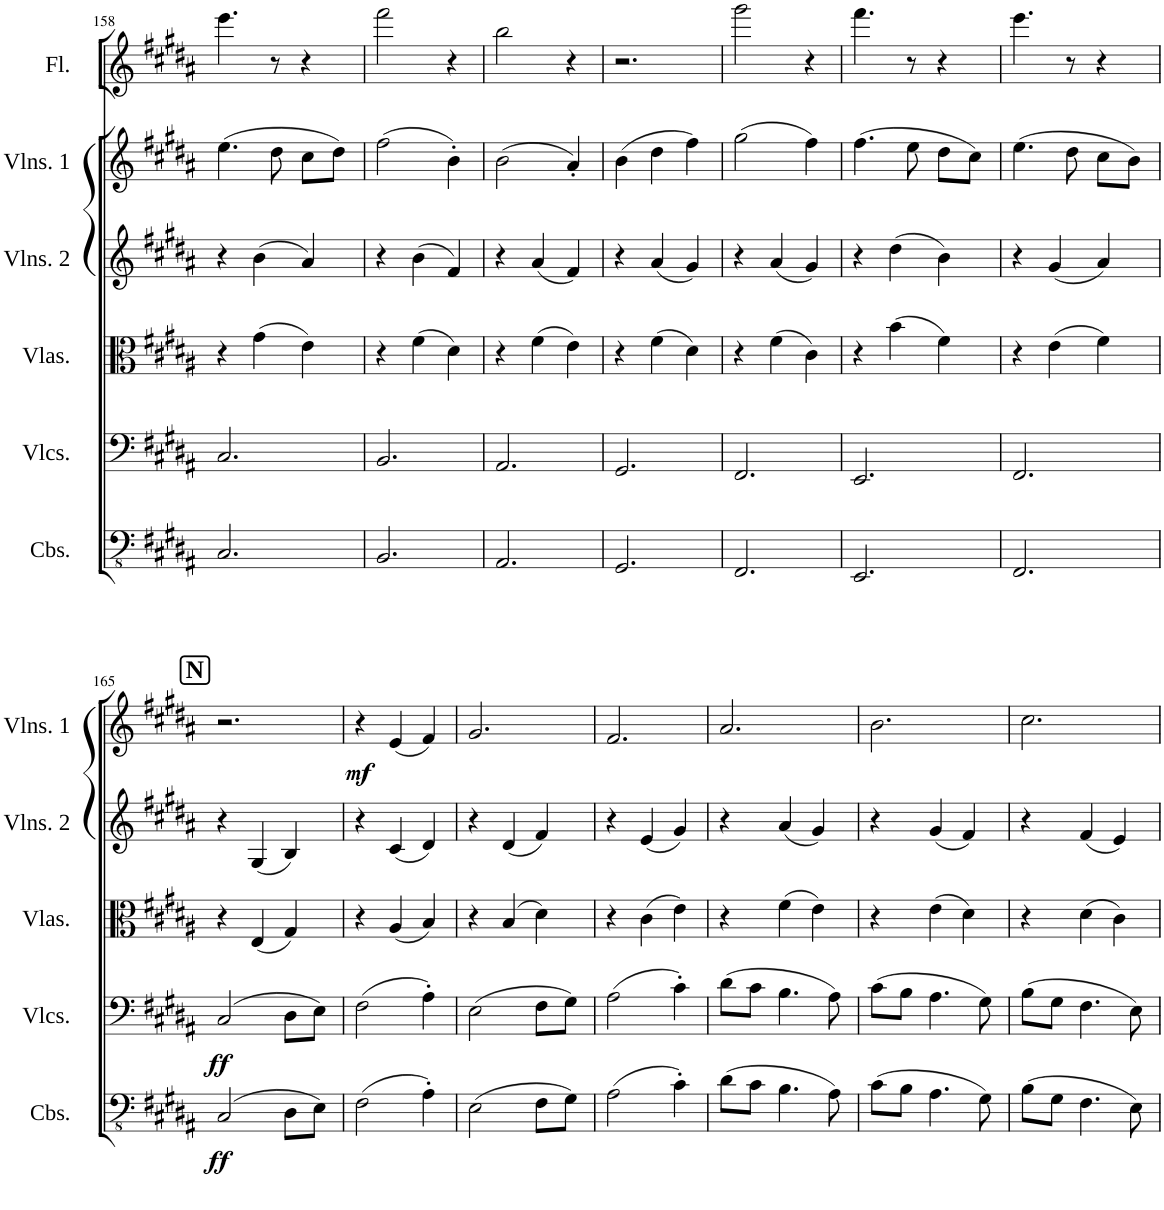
**kern	**dynam	**kern	**dynam	**kern	**kern	**kern	**dynam	**kern
*part6	*part6	*part5	*part5	*part4	*part3	*part2	*part2	*part1
*staff6	*staff6	*staff5	*staff5	*staff4	*staff3	*staff2	*staff2	*staff1
*I"Contrabasses	*	*I"Violoncellos	*	*I"Violas	*I"Violins 2	*I"Violins 1	*	*I"Flute
*I'Cbs.	*	*I'Vlcs.	*	*I'Vlas.	*I'Vlns. 2	*I'Vlns. 1	*	*I'Fl.
!!LO:PB:g=z
*clefFv4	*	*clefF4	*	*clefC3	*clefG2	*clefG2	*	*clefG2
*k[f#c#g#d#a#]	*	*k[f#c#g#d#a#]	*	*k[f#c#g#d#a#]	*k[f#c#g#d#a#]	*k[f#c#g#d#a#]	*	*k[f#c#g#d#a#]
*M3/4	*	*M3/4	*	*M3/4	*M3/4	*M3/4	*	*M3/4
=158	=158	=158	=158	=158	=158	=158	=158	=158
2.CC#/	.	2.C#/	.	4r	4r	(4.ee\	.	4.eee\
.	.	.	.	(4g#\	(4b\	.	.	.
.	.	.	.	.	.	8dd#\	.	8r
.	.	.	.	4e\)	4a#/)	8cc#\L	.	4r
.	.	.	.	.	.	8dd#\J)	.	.
=159	=159	=159	=159	=159	=159	=159	=159	=159
2.BBB/	.	2.BB/	.	4r	4r	(2ff#\	.	2fff#\
.	.	.	.	(4f#\	(4b\	.	.	.
.	.	.	.	4d#\)	4f#/)	4b'\)	.	4r
=160	=160	=160	=160	=160	=160	=160	=160	=160
2.AAA#/	.	2.AA#/	.	4r	4r	(2b\	.	2bb\
.	.	.	.	(4f#\	(4a#/	.	.	.
.	.	.	.	4e\)	4f#/)	4a#'/)	.	4r
=161	=161	=161	=161	=161	=161	=161	=161	=161
2.GGG#/	.	2.GG#/	.	4r	4r	(4b\	.	2.r
.	.	.	.	(4f#\	(4a#/	4dd#\	.	.
.	.	.	.	4d#\)	4g#/)	4ff#\)	.	.
=162	=162	=162	=162	=162	=162	=162	=162	=162
2.FFF#/	.	2.FF#/	.	4r	4r	(2gg#\	.	2ggg#\
.	.	.	.	(4f#\	(4a#/	.	.	.
.	.	.	.	4c#\)	4g#/)	4ff#\)	.	4r
=163	=163	=163	=163	=163	=163	=163	=163	=163
2.EEE/	.	2.EE/	.	4r	4r	(4.ff#\	.	4.fff#\
.	.	.	.	(4b\	(4dd#\	.	.	.
.	.	.	.	.	.	8ee\	.	8r
.	.	.	.	4f#\)	4b\)	8dd#\L	.	4r
.	.	.	.	.	.	8cc#\J)	.	.
=164	=164	=164	=164	=164	=164	=164	=164	=164
2.FFF#/	.	2.FF#/	.	4r	4r	(4.ee\	.	4.eee\
.	.	.	.	(4e\	(4g#/	.	.	.
.	.	.	.	.	.	8dd#\	.	8r
.	.	.	.	4f#\)	4a#/)	8cc#\L	.	4r
.	.	.	.	.	.	8b\J)	.	.
!!LO:LB:g=z
!!LO:REH:place=s1:a:B:cj:fs=13.5337:t=N
=165	=165	=165	=165	=165	=165	=165	=165	=165
!	!LO:DY:b	!	!LO:DY:b	!	!	!	!	!
(2CC#/	ff	(2C#/	ff	4r	4r	2.r	.	2.r
.	.	.	.	(4E/	(4G#/	.	.	.
8DD#\L	.	8D#\L	.	4G#/)	4B/)	.	.	.
8EE\J)	.	8E\J)	.	.	.	.	.	.
=166	=166	=166	=166	=166	=166	=166	=166	=166
!	!	!	!	!	!	!	!LO:DY:b	!
(2FF#\	.	(2F#\	.	4r	4r	4r	mf	2.r
.	.	.	.	(4A#/	(4c#/	(4e/	.	.
4AA#'\)	.	4A#'\)	.	4B/)	4d#/)	4f#/)	.	.
=167	=167	=167	=167	=167	=167	=167	=167	=167
(2EE\	.	(2E\	.	4r	4r	2.g#/	.	2.r
.	.	.	.	(4B/	(4d#/	.	.	.
8FF#\L	.	8F#\L	.	4d#\)	4f#/)	.	.	.
8GG#\J)	.	8G#\J)	.	.	.	.	.	.
=168	=168	=168	=168	=168	=168	=168	=168	=168
(2AA#\	.	(2A#\	.	4r	4r	2.f#/	.	2.r
.	.	.	.	(4c#\	(4e/	.	.	.
4C#'\)	.	4c#'\)	.	4e\)	4g#/)	.	.	.
=169	=169	=169	=169	=169	=169	=169	=169	=169
(8D#\L	.	(8d#\L	.	4r	4r	2.a#/	.	2.r
8C#\J	.	8c#\J	.	.	.	.	.	.
4.BB\	.	4.B\	.	(4f#\	(4a#/	.	.	.
.	.	.	.	4e\)	4g#/)	.	.	.
8AA#\)	.	8A#\)	.	.	.	.	.	.
=170	=170	=170	=170	=170	=170	=170	=170	=170
(8C#\L	.	(8c#\L	.	4r	4r	2.b\	.	2.r
8BB\J	.	8B\J	.	.	.	.	.	.
4.AA#\	.	4.A#\	.	(4e\	(4g#/	.	.	.
.	.	.	.	4d#\)	4f#/)	.	.	.
8GG#\)	.	8G#\)	.	.	.	.	.	.
=171	=171	=171	=171	=171	=171	=171	=171	=171
(8BB\L	.	(8B\L	.	4r	4r	2.cc#\	.	2.r
8GG#\J	.	8G#\J	.	.	.	.	.	.
4.FF#\	.	4.F#\	.	(4d#\	(4f#/	.	.	.
.	.	.	.	4c#\)	4e/)	.	.	.
8EE\)	.	8E\)	.	.	.	.	.	.
=	=	=	=	=	=	=	=	=
*-	*-	*-	*-	*-	*-	*-	*-	*-
